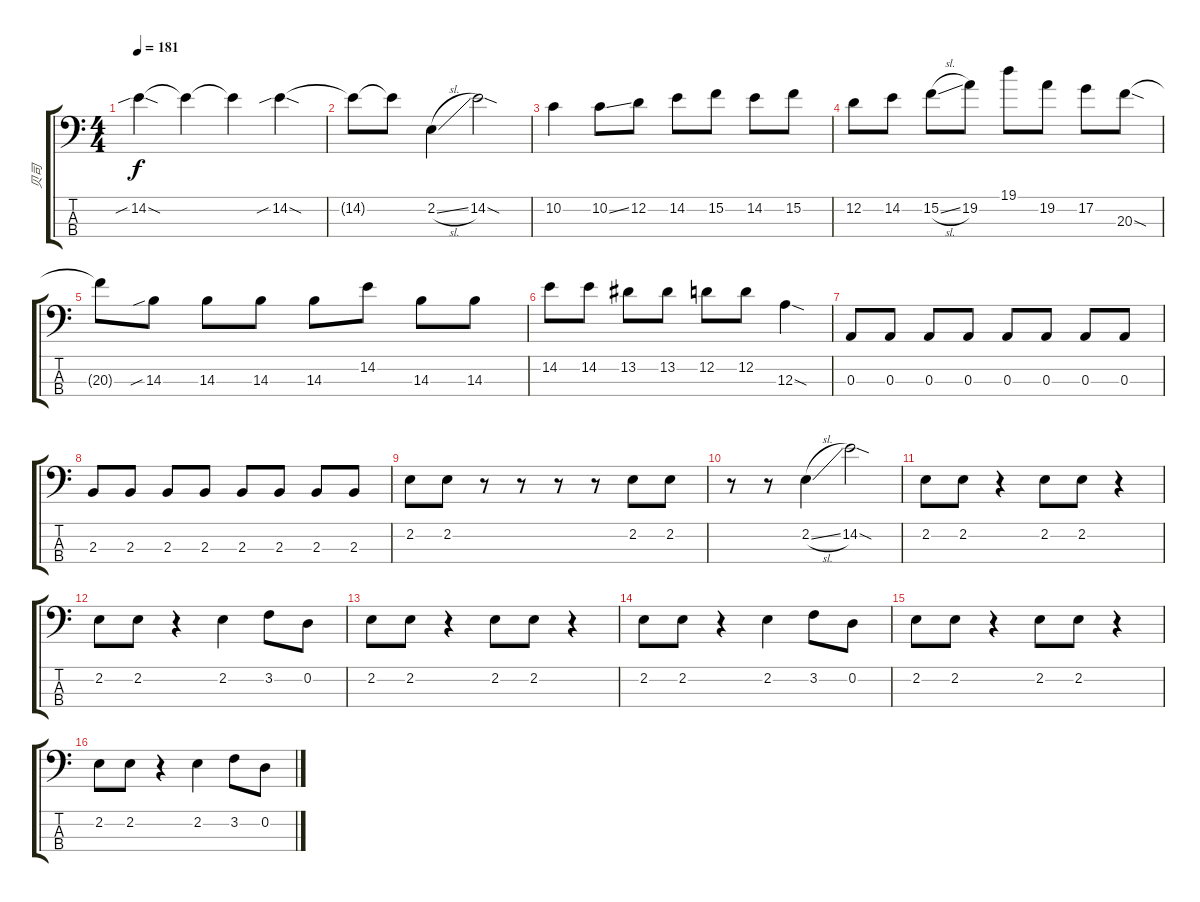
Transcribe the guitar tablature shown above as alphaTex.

\track ("贝司" "贝司") {instrument electricbassfinger}
\staff {score tabs}
\tuning (G2 D2 A1 E1) {hide}
\ts (4 4)
\tempo 181
\clef f4
\ks c
14.2{sib sod}.4{dy f} 14.2{t}.4 14.2{t}.4 14.2{sib sod}.4 |
14.2{t}.8 14.2{t}.8 2.2{sl}.4 14.2{sod}.2 |
10.2.4 10.2{ss}.8 12.2.8 14.2.8 15.2.8 14.2.8 15.2.8 |
12.2.8 14.2.8 15.2{sl}.8 19.2.8 19.1.8 19.2.8 17.2.8 20.3{sod}.8 |
20.3{t}.8 14.3{sib}.8 14.3.8 14.3.8 14.3.8 14.2.8 14.3.8 14.3.8 |
14.2.8 14.2.8 13.2.8 13.2.8 12.2.8 12.2.8 12.3{sod}.4 |
0.3.8 0.3.8 0.3.8 0.3.8 0.3.8 0.3.8 0.3.8 0.3.8 |
2.3.8 2.3.8 2.3.8 2.3.8 2.3.8 2.3.8 2.3.8 2.3.8 |
2.2.8 2.2.8 r.8 r.8 r.8 r.8 2.2.8 2.2.8 |
r.8 r.8 2.2{sl}.4 14.2{sod}.2 |
2.2.8 2.2.8 r.4 2.2.8 2.2.8 r.4 |
2.2.8 2.2.8 r.4 2.2.4 3.2.8 0.2.8 |
2.2.8 2.2.8 r.4 2.2.8 2.2.8 r.4 |
2.2.8 2.2.8 r.4 2.2.4 3.2.8 0.2.8 |
2.2.8 2.2.8 r.4 2.2.8 2.2.8 r.4 |
2.2.8 2.2.8 r.4 2.2.4 3.2.8 0.2.8
